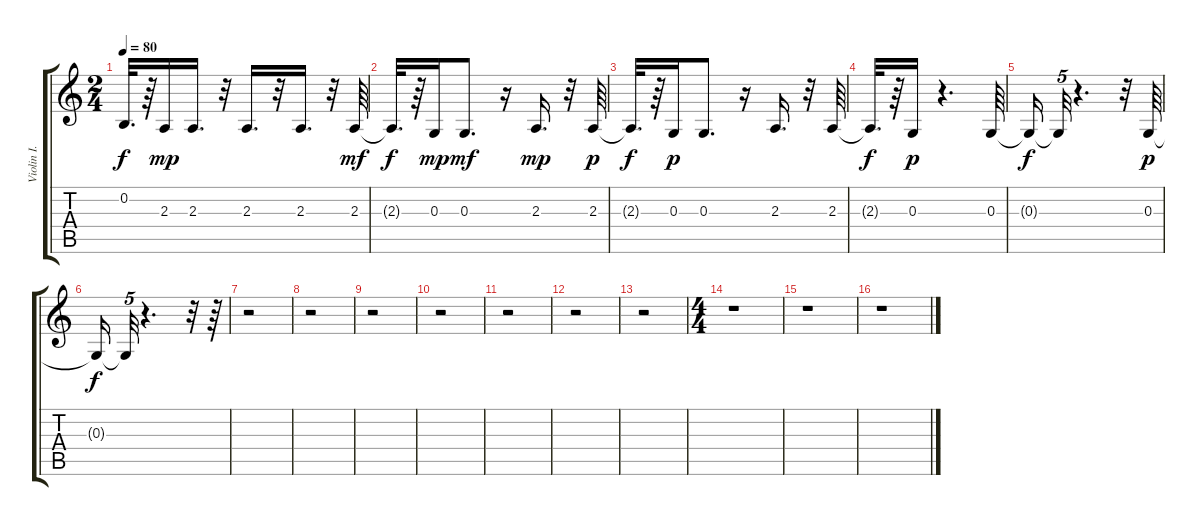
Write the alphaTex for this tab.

\track ("Violin I." "Violin I.") {instrument pizzicatostrings}
\staff {score tabs}
\tuning (E4 B3 G3 D3 A2 E2) {hide}
\ts (2 4)
\tempo 80
\clef g2
\ks c
0.2{t}.32{d dy f} r.64 2.3.16{dy mp} 2.3.16{d} r.32 2.3.16{d} r.32 2.3.16{d} r.32 2.3.64{dy mf} |
2.3{t}.32{d dy f} r.64 0.3.16{dy mp} 0.3.8{d dy mf} r.16 2.3.16{d dy mp} r.32 2.3.64{dy p} |
2.3{t}.32{d dy f} r.64 0.3.16{dy p} 0.3.8{d} r.16 2.3.16{d} r.32 2.3.64 |
2.3{t}.32{d dy f} r.64 0.3.16{dy p} r.4{d} 0.3.64 |
0.3{t}.16{dy f} 0.3{t}.32{tu (5 4)} r.4{d} r.32 0.3.64{dy p} |
0.3{t}.16{dy f} 0.3{t}.32{tu (5 4)} r.4{d} r.32 r.64 |
r.2 |
r.2 |
r.2 |
r.2 |
r.2 |
r.2 |
r.2 |
\ts (4 4)
r.1 |
r.1 |
r.1
